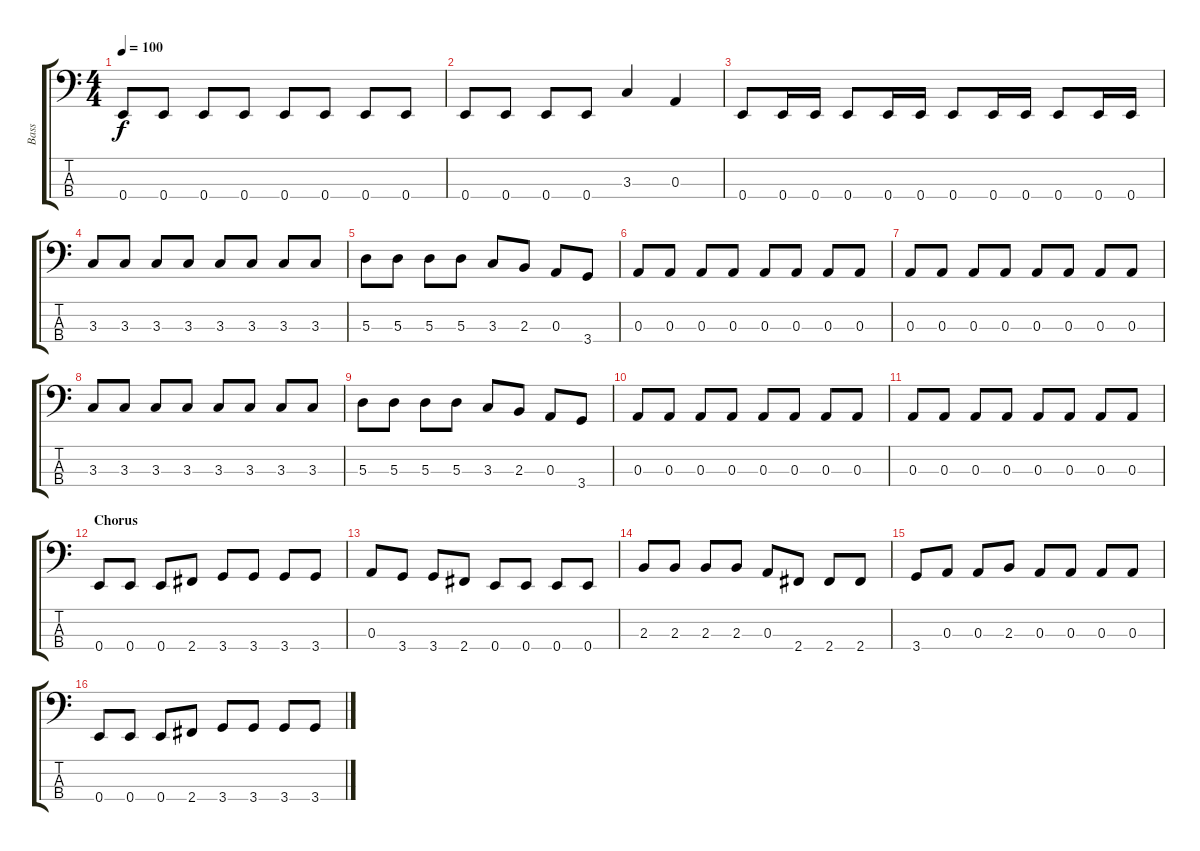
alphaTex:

\track ("Bass" "Bass") {instrument electricbasspick}
\staff {score tabs}
\tuning (G2 D2 A1 E1) {hide}
\ts (4 4)
\tempo 100
\clef f4
\ks c
0.4.8{dy f} 0.4.8 0.4.8 0.4.8 0.4.8 0.4.8 0.4.8 0.4.8 |
0.4.8 0.4.8 0.4.8 0.4.8 3.3.4 0.3.4 |
0.4.8 0.4.16 0.4.16 0.4.8 0.4.16 0.4.16 0.4.8 0.4.16 0.4.16 0.4.8 0.4.16 0.4.16 |
3.3.8 3.3.8 3.3.8 3.3.8 3.3.8 3.3.8 3.3.8 3.3.8 |
5.3.8 5.3.8 5.3.8 5.3.8 3.3.8 2.3.8 0.3.8 3.4.8 |
0.3.8 0.3.8 0.3.8 0.3.8 0.3.8 0.3.8 0.3.8 0.3.8 |
0.3.8 0.3.8 0.3.8 0.3.8 0.3.8 0.3.8 0.3.8 0.3.8 |
3.3.8 3.3.8 3.3.8 3.3.8 3.3.8 3.3.8 3.3.8 3.3.8 |
5.3.8 5.3.8 5.3.8 5.3.8 3.3.8 2.3.8 0.3.8 3.4.8 |
0.3.8 0.3.8 0.3.8 0.3.8 0.3.8 0.3.8 0.3.8 0.3.8 |
0.3.8 0.3.8 0.3.8 0.3.8 0.3.8 0.3.8 0.3.8 0.3.8 |
\section ("" "Chorus")
0.4.8 0.4.8 0.4.8 2.4.8 3.4.8 3.4.8 3.4.8 3.4.8 |
0.3.8 3.4.8 3.4.8 2.4.8 0.4.8 0.4.8 0.4.8 0.4.8 |
2.3.8 2.3.8 2.3.8 2.3.8 0.3.8 2.4.8 2.4.8 2.4.8 |
3.4.8 0.3.8 0.3.8 2.3.8 0.3.8 0.3.8 0.3.8 0.3.8 |
0.4.8 0.4.8 0.4.8 2.4.8 3.4.8 3.4.8 3.4.8 3.4.8
